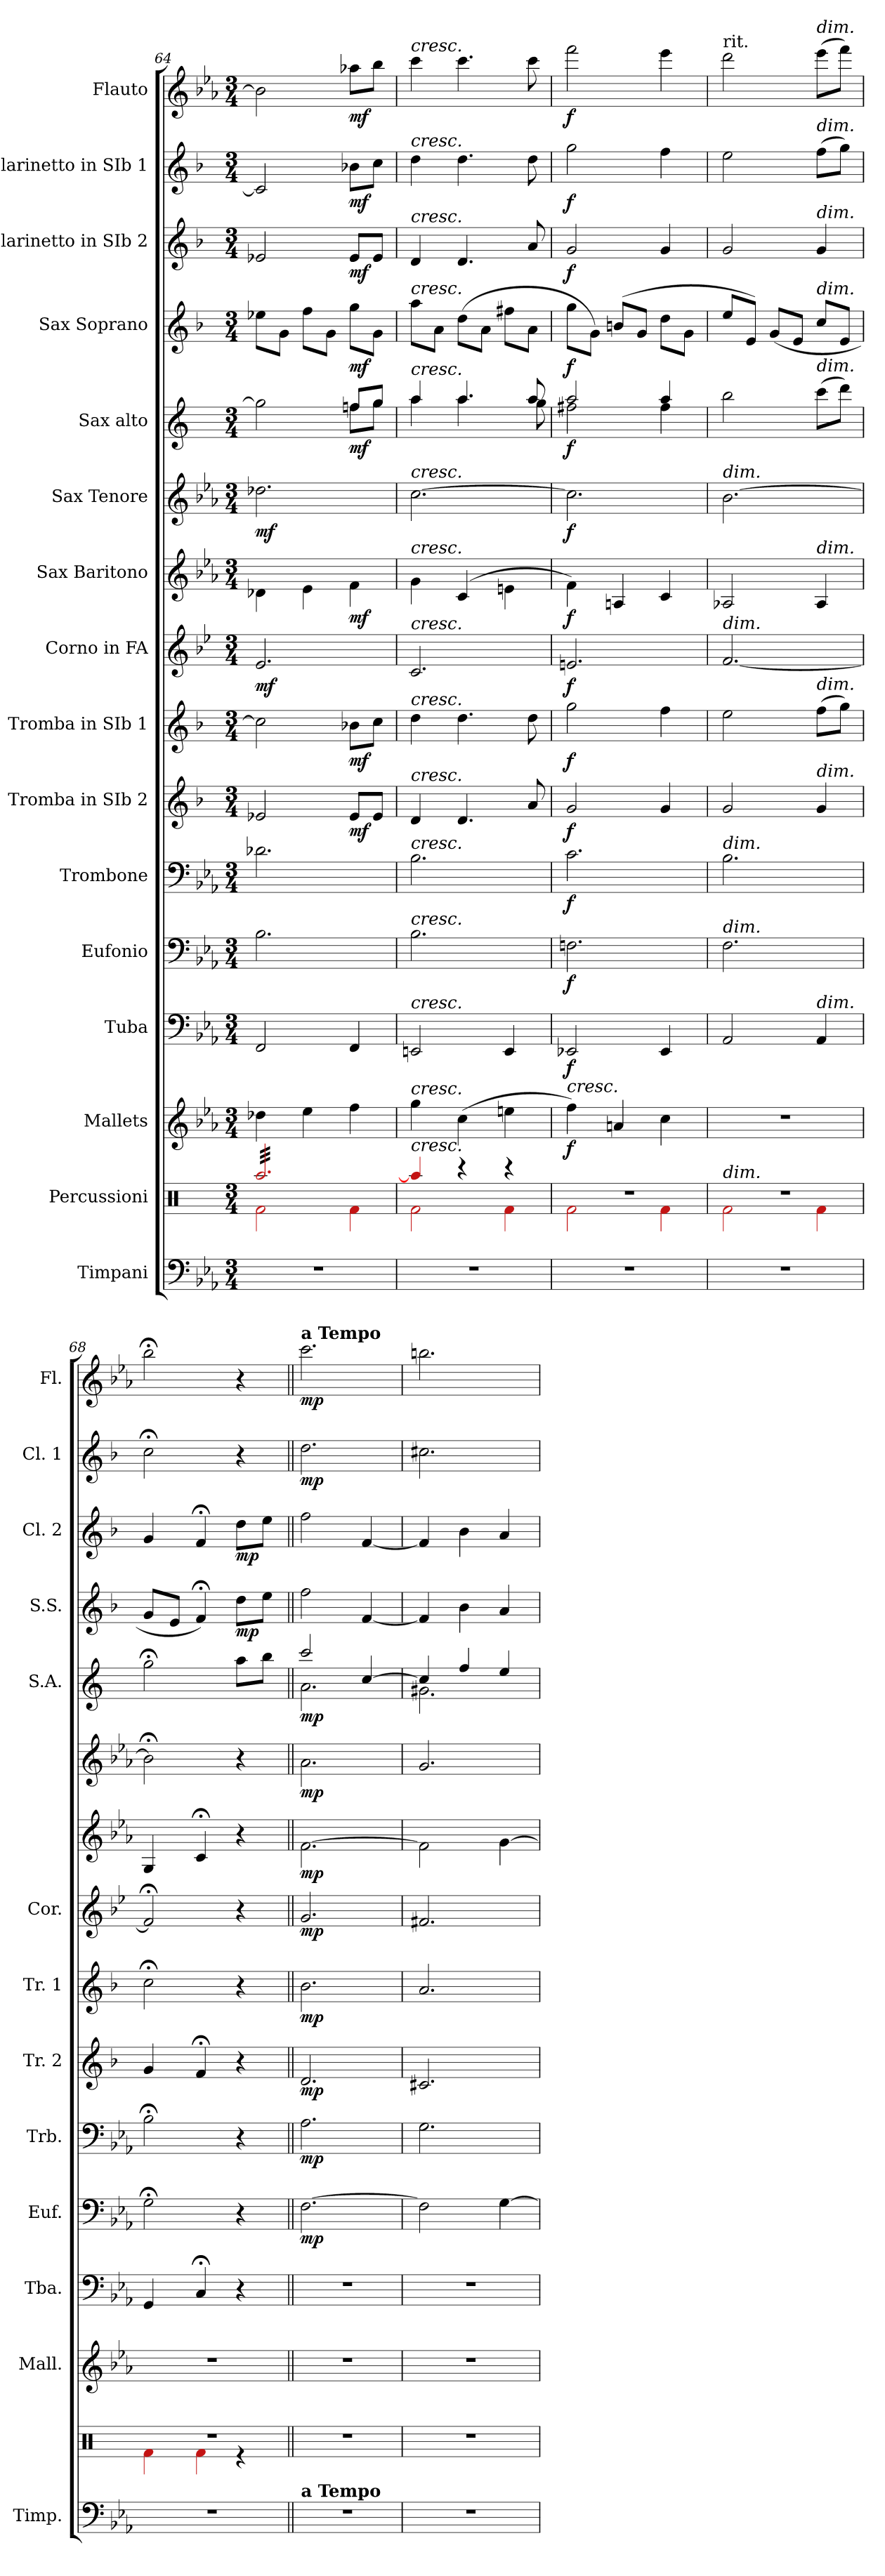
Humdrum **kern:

**kern	**kern	**kern	**dynam	**kern	**dynam	**kern	**dynam	**kern	**dynam	**kern	**dynam	**kern	**dynam	**kern	**dynam	**kern	**dynam	**kern	**dynam	**kern	**dynam	**kern	**dynam	**kern	**dynam	**kern	**dynam	**kern	**dynam
*part16	*part15	*part14	*part14	*part13	*part13	*part12	*part12	*part11	*part11	*part10	*part10	*part9	*part9	*part8	*part8	*part7	*part7	*part6	*part6	*part5	*part5	*part4	*part4	*part3	*part3	*part2	*part2	*part1	*part1
*staff16	*staff15	*staff14	*staff14	*staff13	*staff13	*staff12	*staff12	*staff11	*staff11	*staff10	*staff10	*staff9	*staff9	*staff8	*staff8	*staff7	*staff7	*staff6	*staff6	*staff5	*staff5	*staff4	*staff4	*staff3	*staff3	*staff2	*staff2	*staff1	*staff1
*I"Timpani	*I"Percussioni	*I"Mallets	*	*I"Tuba	*	*I"Eufonio	*	*I"Trombone	*	*I"Tromba in SIb 2	*	*I"Tromba in SIb 1	*	*I"Corno in FA	*	*I"Sax Baritono	*	*I"Sax Tenore	*	*I"Sax alto	*	*I"Sax Soprano	*	*I"Clarinetto in SIb 2	*	*I"Clarinetto in SIb 1	*	*I"Flauto	*
*I'Timp.	*	*I'Mall.	*	*I'Tba.	*	*I'Euf.	*	*I'Trb.	*	*I'Tr. 2	*	*I'Tr. 1	*	*I'Cor.	*	*	*	*	*	*I'S.A.	*	*I'S.S.	*	*I'Cl. 2	*	*I'Cl. 1	*	*I'Fl.	*
*clefF4	*clefX	*clefG2	*	*clefF4	*	*clefF4	*	*clefF4	*	*clefG2	*	*clefG2	*	*clefG2	*	*clefG2	*	*clefG2	*	*clefG2	*	*clefG2	*	*clefG2	*	*clefG2	*	*clefG2	*
*	*	*ITrd-14c-24	*	*	*	*	*	*	*	*ITrd1c2	*	*ITrd1c2	*	*ITrd4c7	*	*ITrd12c21	*	*ITrd8c14	*	*ITrd5c9	*	*ITrd1c2	*	*ITrd1c2	*	*ITrd1c2	*	*	*
*k[b-e-a-]	*k[]	*k[b-e-a-]	*	*k[b-e-a-]	*	*k[b-e-a-]	*	*k[b-e-a-]	*	*k[b-e-a-]	*	*k[b-e-a-]	*	*k[b-e-a-]	*	*k[b-e-a-]	*	*k[b-e-a-]	*	*k[b-e-a-]	*	*k[b-e-a-]	*	*k[b-e-a-]	*	*k[b-e-a-]	*	*k[b-e-a-]	*
*E-:	*	*E-:	*	*E-:	*	*E-:	*	*E-:	*	*E-:	*	*E-:	*	*E-:	*	*	*	*E-:	*	*	*	*E-:	*	*E-:	*	*E-:	*	*E-:	*
*M3/4	*M3/4	*M3/4	*	*M3/4	*	*M3/4	*	*M3/4	*	*M3/4	*	*M3/4	*	*M3/4	*	*M3/4	*	*M3/4	*	*M3/4	*	*M3/4	*	*M3/4	*	*M3/4	*	*M3/4	*
=64	=64	=64	=64	=64	=64	=64	=64	=64	=64	=64	=64	=64	=64	=64	=64	=64	=64	=64	=64	=64	=64	=64	=64	=64	=64	=64	=64	=64	=64
*	*^	*	*	*	*	*	*	*	*	*	*	*	*	*	*	*	*	*	*	*^	*	*	*	*	*	*	*	*	*
!	!	!	!	!	!	!	!	!	!	!	!	!	!	!	!	!LO:DY:b	!	!	!	!LO:DY:b	!	!	!	!	!	!	!	!	!	!	!
*	*tremolo	*	*	*	*	*	*	*	*	*	*	*	*	*	*	*	*	*	*	*	*	*	*	*	*	*	*	*	*	*	*
2.r	32aa/LLL	2f\	4dddd-X\	.	2FF/	.	2.B-\	.	2.d-X\	.	2d-X/	.	2b-\]	.	2.A-/	mf	4D-X\	.	2.d-X\	mf	2b-\]	2ryy	.	8dd-X\L	.	2d-X/	.	2B-/]	.	2b-\]	.
.	32aa/	.	.	.	.	.	.	.	.	.	.	.	.	.	.	.	.	.	.	.	.	.	.	.	.	.	.	.	.	.	.
.	32aa/	.	.	.	.	.	.	.	.	.	.	.	.	.	.	.	.	.	.	.	.	.	.	.	.	.	.	.	.	.	.
.	32aa/	.	.	.	.	.	.	.	.	.	.	.	.	.	.	.	.	.	.	.	.	.	.	.	.	.	.	.	.	.	.
.	32aa/	.	.	.	.	.	.	.	.	.	.	.	.	.	.	.	.	.	.	.	.	.	.	8f\J	.	.	.	.	.	.	.
.	32aa/	.	.	.	.	.	.	.	.	.	.	.	.	.	.	.	.	.	.	.	.	.	.	.	.	.	.	.	.	.	.
.	32aa/	.	.	.	.	.	.	.	.	.	.	.	.	.	.	.	.	.	.	.	.	.	.	.	.	.	.	.	.	.	.
.	32aa/	.	.	.	.	.	.	.	.	.	.	.	.	.	.	.	.	.	.	.	.	.	.	.	.	.	.	.	.	.	.
.	32aa/	.	4eeee-\	.	.	.	.	.	.	.	.	.	.	.	.	.	4E-\	.	.	.	.	.	.	8ee-\L	.	.	.	.	.	.	.
.	32aa/	.	.	.	.	.	.	.	.	.	.	.	.	.	.	.	.	.	.	.	.	.	.	.	.	.	.	.	.	.	.
.	32aa/	.	.	.	.	.	.	.	.	.	.	.	.	.	.	.	.	.	.	.	.	.	.	.	.	.	.	.	.	.	.
.	32aa/	.	.	.	.	.	.	.	.	.	.	.	.	.	.	.	.	.	.	.	.	.	.	.	.	.	.	.	.	.	.
.	32aa/	.	.	.	.	.	.	.	.	.	.	.	.	.	.	.	.	.	.	.	.	.	.	8f\J	.	.	.	.	.	.	.
.	32aa/	.	.	.	.	.	.	.	.	.	.	.	.	.	.	.	.	.	.	.	.	.	.	.	.	.	.	.	.	.	.
.	32aa/	.	.	.	.	.	.	.	.	.	.	.	.	.	.	.	.	.	.	.	.	.	.	.	.	.	.	.	.	.	.
.	32aa/	.	.	.	.	.	.	.	.	.	.	.	.	.	.	.	.	.	.	.	.	.	.	.	.	.	.	.	.	.	.
!	!	!	!	!	!	!	!	!	!	!	!	!LO:DY:b	!	!LO:DY:b	!	!	!	!LO:DY:b	!	!	!	!	!LO:DY:b	!	!LO:DY:b	!	!LO:DY:b	!	!LO:DY:b	!	!LO:DY:b
.	32aa/	4f\	4ffff\	.	4FF/	.	.	.	.	.	8d-/L	mf	8a-X\L	mf	.	.	4F\	mf	.	.	8a-X/L	8a-\L	mf	8ff\L	mf	8d-/L	mf	8a-X\L	mf	8aa-X\L	mf
.	32aa/	.	.	.	.	.	.	.	.	.	.	.	.	.	.	.	.	.	.	.	.	.	.	.	.	.	.	.	.	.	.
.	32aa/	.	.	.	.	.	.	.	.	.	.	.	.	.	.	.	.	.	.	.	.	.	.	.	.	.	.	.	.	.	.
.	32aa/	.	.	.	.	.	.	.	.	.	.	.	.	.	.	.	.	.	.	.	.	.	.	.	.	.	.	.	.	.	.
.	32aa/	.	.	.	.	.	.	.	.	.	8d-/J	.	8b-\J	.	.	.	.	.	.	.	8b-/J	8b-\J	.	8f\J	.	8d-/J	.	8b-\J	.	8bb-\J	.
.	32aa/	.	.	.	.	.	.	.	.	.	.	.	.	.	.	.	.	.	.	.	.	.	.	.	.	.	.	.	.	.	.
.	32aa/	.	.	.	.	.	.	.	.	.	.	.	.	.	.	.	.	.	.	.	.	.	.	.	.	.	.	.	.	.	.
.	32aa/JJJ	.	.	.	.	.	.	.	.	.	.	.	.	.	.	.	.	.	.	.	.	.	.	.	.	.	.	.	.	.	.
*	*Xtremolo	*	*	*	*	*	*	*	*	*	*	*	*	*	*	*	*	*	*	*	*	*	*	*	*	*	*	*	*	*	*
=65	=65	=65	=65	=65	=65	=65	=65	=65	=65	=65	=65	=65	=65	=65	=65	=65	=65	=65	=65	=65	=65	=65	=65	=65	=65	=65	=65	=65	=65	=65	=65
!	!	!	!	!	!	!	!	!	!	!	!	!	!	!	!	!	!	!	!	!	!	!	!	!	!	!	!	!	!	!LO:TX:a:i:t=cresc.	!
!	!	!	!	!	!	!	!	!	!	!	!	!	!	!	!	!	!	!	!	!	!	!	!	!	!	!	!	!LO:TX:a:i:t=cresc.	!	!	!
!	!	!	!	!	!	!	!	!	!	!	!	!	!	!	!	!	!	!	!	!	!	!	!	!	!	!LO:TX:a:i:t=cresc.	!	!	!	!	!
!	!	!	!	!	!	!	!	!	!	!	!	!	!	!	!	!	!	!	!	!	!	!	!	!LO:TX:a:i:t=cresc.	!	!	!	!	!	!	!
!	!	!	!	!	!	!	!	!	!	!	!	!	!	!	!	!	!	!	!	!	!LO:TX:a:i:t=cresc.	!	!	!	!	!	!	!	!	!	!
!	!	!	!	!	!	!	!	!	!	!	!	!	!	!	!	!	!	!	!LO:TX:a:i:t=cresc.	!	!	!	!	!	!	!	!	!	!	!	!
!	!	!	!	!	!	!	!	!	!	!	!	!	!	!	!	!	!LO:TX:a:i:t=cresc.	!	!	!	!	!	!	!	!	!	!	!	!	!	!
!	!	!	!	!	!	!	!	!	!	!	!	!	!	!	!LO:TX:a:i:t=cresc.	!	!	!	!	!	!	!	!	!	!	!	!	!	!	!	!
!	!	!	!	!	!	!	!	!	!	!	!	!	!LO:TX:a:i:t=cresc.	!	!	!	!	!	!	!	!	!	!	!	!	!	!	!	!	!	!
!	!	!	!	!	!	!	!	!	!	!	!LO:TX:a:i:t=cresc.	!	!	!	!	!	!	!	!	!	!	!	!	!	!	!	!	!	!	!	!
!	!	!	!	!	!	!	!	!	!LO:TX:a:i:t=cresc.	!	!	!	!	!	!	!	!	!	!	!	!	!	!	!	!	!	!	!	!	!	!
!	!	!	!	!	!	!	!LO:TX:a:i:t=cresc.	!	!	!	!	!	!	!	!	!	!	!	!	!	!	!	!	!	!	!	!	!	!	!	!
!	!	!	!	!	!LO:TX:a:i:t=cresc.	!	!	!	!	!	!	!	!	!	!	!	!	!	!	!	!	!	!	!	!	!	!	!	!	!	!
!	!	!	!LO:TX:a:i:t=cresc.	!	!	!	!	!	!	!	!	!	!	!	!	!	!	!	!	!	!	!	!	!	!	!	!	!	!	!	!
!	!LO:TX:a:i:t=cresc.	!	!	!	!	!	!	!	!	!	!	!	!	!	!	!	!	!	!	!	!	!	!	!	!	!	!	!	!	!	!
2.r	4aa/]	2f\	4gggg\	.	2EEn/	.	2.B-\	.	2.B-\	.	4c/	.	4cc\	.	2.F/	.	4G\	.	[2.c\	.	4cc/	4cc\	.	8gg\L	.	4c/	.	4cc\	.	4ccc\	.
.	.	.	.	.	.	.	.	.	.	.	.	.	.	.	.	.	.	.	.	.	.	.	.	8g\J	.	.	.	.	.	.	.
.	4r	.	(>4cccc\	.	.	.	.	.	.	.	4.c/	.	4.cc\	.	.	.	(>4C/	.	.	.	4.cc/	4.cc\	.	(>8cc\L	.	4.c/	.	4.cc\	.	4.ccc\	.
.	.	.	.	.	.	.	.	.	.	.	.	.	.	.	.	.	.	.	.	.	.	.	.	8g\J	.	.	.	.	.	.	.
.	4r	4f\	4eeeen\	.	4EE/	.	.	.	.	.	.	.	.	.	.	.	4En\	.	.	.	.	.	.	8een\L	.	.	.	.	.	.	.
.	.	.	.	.	.	.	.	.	.	.	8g/	.	8cc\	.	.	.	.	.	.	.	8cc/	8b-\	.	8g\J	.	8g/	.	8cc\	.	8ccc\	.
=66	=66	=66	=66	=66	=66	=66	=66	=66	=66	=66	=66	=66	=66	=66	=66	=66	=66	=66	=66	=66	=66	=66	=66	=66	=66	=66	=66	=66	=66	=66	=66
!	!	!	!LO:TX:a:i:t=cresc.	!	!	!	!	!	!	!	!	!	!	!	!	!	!	!	!	!	!	!	!	!	!	!	!	!	!	!	!
!	!	!	!	!LO:DY:b	!	!LO:DY:b	!	!LO:DY:b	!	!LO:DY:b	!	!LO:DY:b	!	!LO:DY:b	!	!LO:DY:b	!	!LO:DY:b	!	!LO:DY:b	!	!	!LO:DY:b	!	!LO:DY:b	!	!LO:DY:b	!	!LO:DY:b	!	!LO:DY:b
2.r	2.r	2f\	4ffff\)	f	2EE-X/	f	2.Fn\	f	2.c\	f	2f/	f	2ff\	f	2.An/	f	4F\)	f	2.c\]	f	2cc/	2an\	f	8ff\L	f	2f/	f	2ff\	f	2fff\	f
.	.	.	.	.	.	.	.	.	.	.	.	.	.	.	.	.	.	.	.	.	.	.	.	8f\J)	.	.	.	.	.	.	.
.	.	.	4aaan/	.	.	.	.	.	.	.	.	.	.	.	.	.	4AAn/	.	.	.	.	.	.	(>8an/L	.	.	.	.	.	.	.
.	.	.	.	.	.	.	.	.	.	.	.	.	.	.	.	.	.	.	.	.	.	.	.	8f/J	.	.	.	.	.	.	.
.	.	4f\	4cccc\	.	4EE-/	.	.	.	.	.	4f/	.	4ee-\	.	.	.	4C/	.	.	.	4cc/	4a\	.	8cc\L	.	4f/	.	4ee-\	.	4eee-\	.
.	.	.	.	.	.	.	.	.	.	.	.	.	.	.	.	.	.	.	.	.	.	.	.	8f\J	.	.	.	.	.	.	.
*	*	*	*	*	*	*	*	*	*	*	*	*	*	*	*	*	*	*	*	*	*v	*v	*	*	*	*	*	*	*	*	*
=67	=67	=67	=67	=67	=67	=67	=67	=67	=67	=67	=67	=67	=67	=67	=67	=67	=67	=67	=67	=67	=67	=67	=67	=67	=67	=67	=67	=67	=67	=67
!	!	!	!	!	!	!	!	!	!	!	!	!	!	!	!	!	!	!	!	!	!	!	!	!	!	!	!	!	!LO:TX:a:t=rit.	!
!	!	!	!	!	!	!	!	!	!	!	!	!	!	!	!	!	!	!	!LO:TX:a:i:t=dim.	!	!	!	!	!	!	!	!	!	!	!
!	!	!	!	!	!	!	!	!	!	!	!	!	!	!	!LO:TX:a:i:t=dim.	!	!	!	!	!	!	!	!	!	!	!	!	!	!	!
!	!	!	!	!	!	!	!	!	!LO:TX:a:i:t=dim.	!	!	!	!	!	!	!	!	!	!	!	!	!	!	!	!	!	!	!	!	!
!	!	!	!	!	!	!	!LO:TX:a:i:t=dim.	!	!	!	!	!	!	!	!	!	!	!	!	!	!	!	!	!	!	!	!	!	!	!
!	!LO:TX:a:i:t=dim.	!	!	!	!	!	!	!	!	!	!	!	!	!	!	!	!	!	!	!	!	!	!	!	!	!	!	!	!	!
2.r	2.r	2f\	2.r	.	2AA-/	.	2.F\	.	2.B-\	.	2f/	.	2dd\	.	[2.B-/	.	2AA-X/	.	[2.B-\	.	2dd\	.	8dd/L	.	2f/	.	2dd\	.	2ddd\	.
.	.	.	.	.	.	.	.	.	.	.	.	.	.	.	.	.	.	.	.	.	.	.	8d/J)	.	.	.	.	.	.	.
.	.	.	.	.	.	.	.	.	.	.	.	.	.	.	.	.	.	.	.	.	.	.	(<8f/L	.	.	.	.	.	.	.
.	.	.	.	.	.	.	.	.	.	.	.	.	.	.	.	.	.	.	.	.	.	.	8d/J	.	.	.	.	.	.	.
!	!	!	!	!	!	!	!	!	!	!	!	!	!	!	!	!	!	!	!	!	!	!	!	!	!	!	!	!	!LO:TX:a:i:t=dim.	!
!	!	!	!	!	!	!	!	!	!	!	!	!	!	!	!	!	!	!	!	!	!	!	!	!	!	!	!LO:TX:a:i:t=dim.	!	!	!
!	!	!	!	!	!	!	!	!	!	!	!	!	!	!	!	!	!	!	!	!	!	!	!	!	!LO:TX:a:i:t=dim.	!	!	!	!	!
!	!	!	!	!	!	!	!	!	!	!	!	!	!	!	!	!	!	!	!	!	!	!	!LO:TX:a:i:t=dim.	!	!	!	!	!	!	!
!	!	!	!	!	!	!	!	!	!	!	!	!	!	!	!	!	!	!	!	!	!LO:TX:a:i:t=dim.	!	!	!	!	!	!	!	!	!
!	!	!	!	!	!	!	!	!	!	!	!	!	!	!	!	!	!LO:TX:a:i:t=dim.	!	!	!	!	!	!	!	!	!	!	!	!	!
!	!	!	!	!	!	!	!	!	!	!	!	!	!LO:TX:a:i:t=dim.	!	!	!	!	!	!	!	!	!	!	!	!	!	!	!	!	!
!	!	!	!	!	!	!	!	!	!	!	!LO:TX:a:i:t=dim.	!	!	!	!	!	!	!	!	!	!	!	!	!	!	!	!	!	!	!
!	!	!	!	!	!LO:TX:a:i:t=dim.	!	!	!	!	!	!	!	!	!	!	!	!	!	!	!	!	!	!	!	!	!	!	!	!	!
.	.	4f\	.	.	4AA-/	.	.	.	.	.	4f/	.	(>8ee-\L	.	.	.	4AA-/	.	.	.	(>8ee-\L	.	8b-/L	.	4f/	.	(>8ee-\L	.	(>8eee-\L	.
.	.	.	.	.	.	.	.	.	.	.	.	.	8ff\J)	.	.	.	.	.	.	.	8ff\J)	.	8d/J	.	.	.	8ff\J)	.	8fff\J)	.
!!LO:PB:g=z
=68	=68	=68	=68	=68	=68	=68	=68	=68	=68	=68	=68	=68	=68	=68	=68	=68	=68	=68	=68	=68	=68	=68	=68	=68	=68	=68	=68	=68	=68	=68
2.r	2.r	4f\	2.r	.	4GG/	.	2G;<\	.	2B-;<\	.	4f/	.	2b-;<\	.	2B-;</]	.	4GG/	.	2B-;<\]	.	2b-;<\	.	8f/L	.	4f/	.	2b-;<\	.	2bb-;<\	.
.	.	.	.	.	.	.	.	.	.	.	.	.	.	.	.	.	.	.	.	.	.	.	8d/J	.	.	.	.	.	.	.
.	.	4f\	.	.	4C;</	.	.	.	.	.	4e-;</	.	.	.	.	.	4C;</	.	.	.	.	.	4e-;</)	.	4e-;</	.	.	.	.	.
!	!	!	!	!	!	!	!	!	!	!	!	!	!	!	!	!	!	!	!	!	!	!	!	!LO:DY:b	!	!LO:DY:b	!	!	!	!
.	.	4r	.	.	4r	.	4r	.	4r	.	4r	.	4r	.	4r	.	4r	.	4r	.	8cc\L	.	8cc\L	mp	8cc\L	mp	4r	.	4r	.
.	.	.	.	.	.	.	.	.	.	.	.	.	.	.	.	.	.	.	.	.	8dd\J	.	8dd\J	.	8dd\J	.	.	.	.	.
*	*v	*v	*	*	*	*	*	*	*	*	*	*	*	*	*	*	*	*	*	*	*	*	*	*	*	*	*	*	*	*
=69||	=69||	=69||	=69||	=69||	=69||	=69||	=69||	=69||	=69||	=69||	=69||	=69||	=69||	=69||	=69||	=69||	=69||	=69||	=69||	=69||	=69||	=69||	=69||	=69||	=69||	=69||	=69||	=69||	=69||
*	*	*	*	*	*	*	*	*	*	*	*	*	*	*	*	*	*	*	*	*^	*	*	*	*	*	*	*	*	*
!	!	!	!	!	!	!	!	!	!	!	!	!	!	!	!	!	!	!	!	!	!	!	!	!	!	!	!	!	!LO:TX:a:B:t=a Tempo	!
!LO:TX:a:B:t=a Tempo	!	!	!	!	!	!	!	!	!	!	!	!	!	!	!	!	!	!	!	!	!	!	!	!	!	!	!	!	!	!
!	!	!	!	!	!	!	!LO:DY:b	!	!LO:DY:b	!	!LO:DY:b	!	!LO:DY:b	!	!LO:DY:b	!	!LO:DY:b	!	!LO:DY:b	!	!	!LO:DY:b	!	!	!	!	!	!LO:DY:b	!	!LO:DY:b
2.r	2.r	2.r	.	2.r	.	[2.F\	mp	2.A-\	mp	2.c/	mp	2.a-\	mp	2.c/	mp	[2.F\	mp	2.A-\	mp	2ee-/	2.c\	mp	2ee-\	.	2ee-\	.	2.cc\	mp	2.ccc\	mp
.	.	.	.	.	.	.	.	.	.	.	.	.	.	.	.	.	.	.	.	[4e-/	.	.	[4e-/	.	[4e-/	.	.	.	.	.
=70	=70	=70	=70	=70	=70	=70	=70	=70	=70	=70	=70	=70	=70	=70	=70	=70	=70	=70	=70	=70	=70	=70	=70	=70	=70	=70	=70	=70	=70	=70
2.r	2.r	2.r	.	2.r	.	2F\]	.	2.G\	.	2.Bn/	.	2.g/	.	2.Bn/	.	2F\]	.	2.G/	.	4e-/]	2.Bn\	.	4e-/]	.	4e-/]	.	2.bn\	.	2.bbn\	.
.	.	.	.	.	.	.	.	.	.	.	.	.	.	.	.	.	.	.	.	4a-/	.	.	4a-\	.	4a-\	.	.	.	.	.
.	.	.	.	.	.	[4G\	.	.	.	.	.	.	.	.	.	[4G\	.	.	.	4g/	.	.	4g/	.	4g/	.	.	.	.	.
*	*	*	*	*	*	*	*	*	*	*	*	*	*	*	*	*	*	*	*	*v	*v	*	*	*	*	*	*	*	*	*
=	=	=	=	=	=	=	=	=	=	=	=	=	=	=	=	=	=	=	=	=	=	=	=	=	=	=	=	=	=
*-	*-	*-	*-	*-	*-	*-	*-	*-	*-	*-	*-	*-	*-	*-	*-	*-	*-	*-	*-	*-	*-	*-	*-	*-	*-	*-	*-	*-	*-
